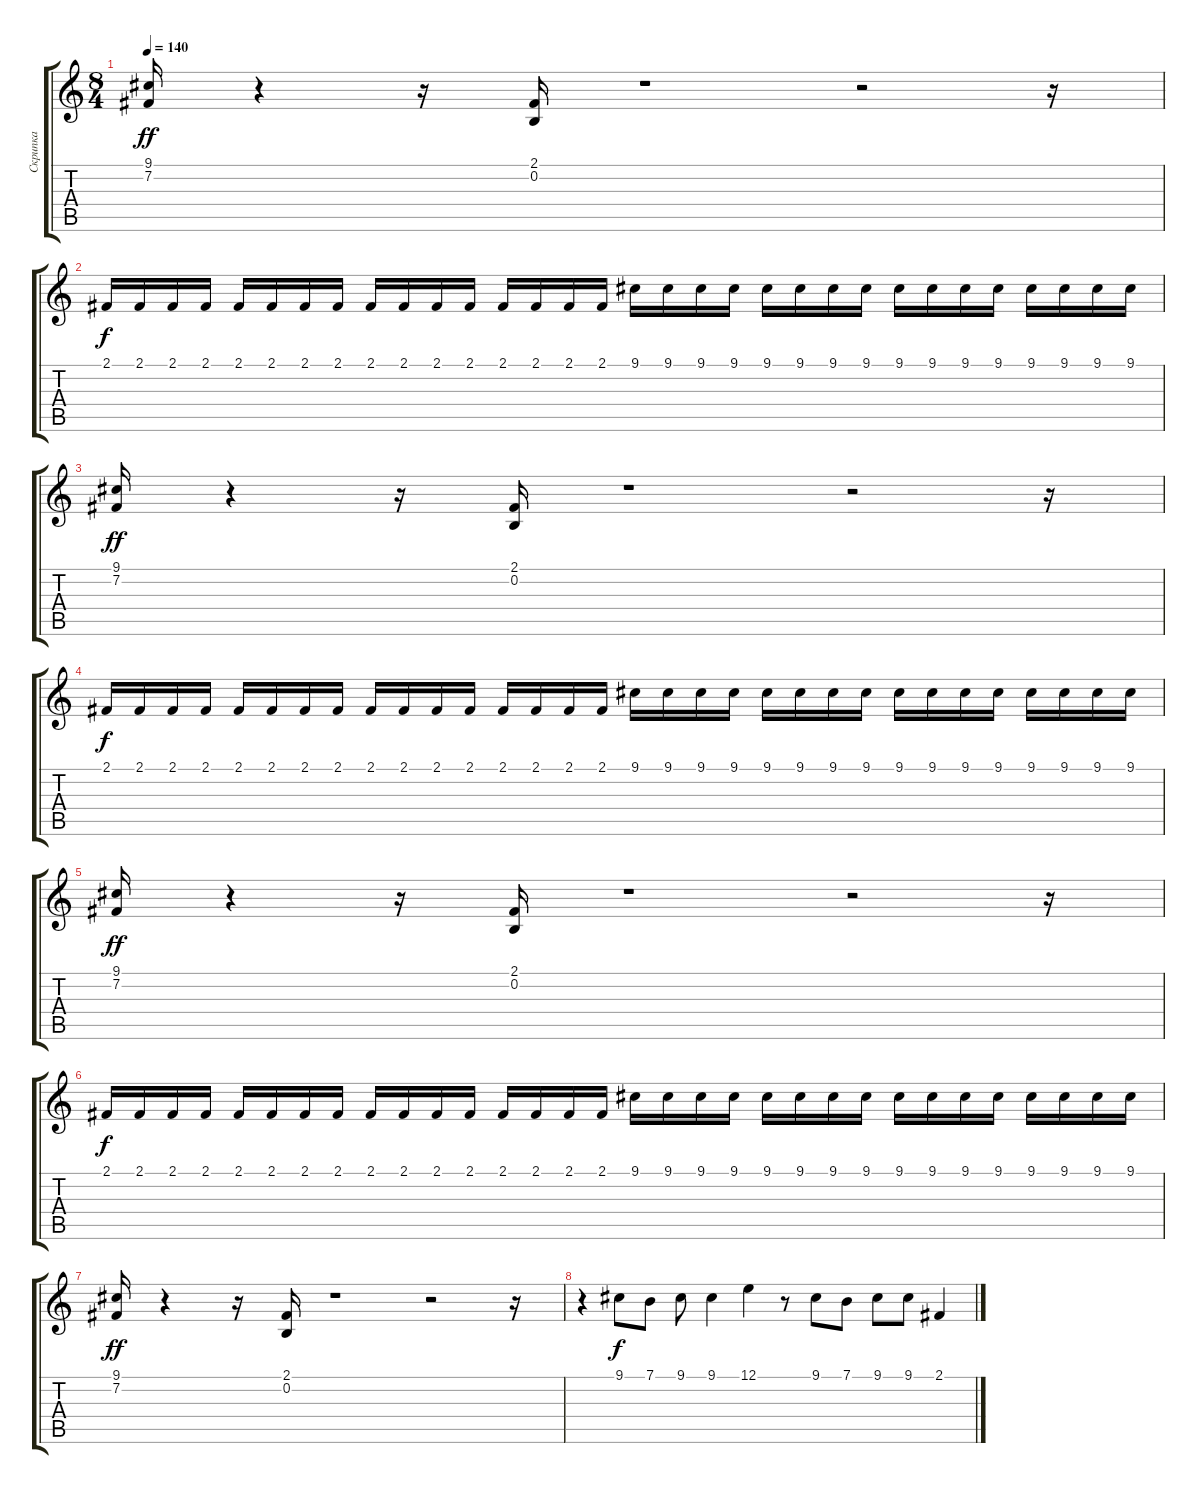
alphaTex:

\track ("Скрипка" "Скрипка") {instrument violin}
\staff {score tabs}
\tuning (E4 B3 G3 D3 A2 E2) {hide}
\ts (8 4)
\tempo 140
\clef g2
\ks c
(9.1 7.2).16{dy ff} r.4 r.16 (2.1 0.2).16 r.1 r.2 r.16 |
2.1.16{dy f} 2.1.16 2.1.16 2.1.16 2.1.16 2.1.16 2.1.16 2.1.16 2.1.16 2.1.16 2.1.16 2.1.16 2.1.16 2.1.16 2.1.16 2.1.16 9.1.16 9.1.16 9.1.16 9.1.16 9.1.16 9.1.16 9.1.16 9.1.16 9.1.16 9.1.16 9.1.16 9.1.16 9.1.16 9.1.16 9.1.16 9.1.16{volume 13} |
(9.1 7.2).16{dy ff} r.4 r.16 (2.1 0.2).16 r.1 r.2 r.16{volume 10} |
2.1.16{dy f} 2.1.16 2.1.16 2.1.16 2.1.16 2.1.16 2.1.16 2.1.16 2.1.16 2.1.16 2.1.16 2.1.16 2.1.16 2.1.16 2.1.16 2.1.16 9.1.16 9.1.16 9.1.16 9.1.16 9.1.16 9.1.16 9.1.16 9.1.16 9.1.16 9.1.16 9.1.16 9.1.16 9.1.16 9.1.16 9.1.16 9.1.16 |
(9.1 7.2).16{dy ff} r.4 r.16 (2.1 0.2).16 r.1 r.2 r.16 |
2.1.16{dy f} 2.1.16 2.1.16 2.1.16 2.1.16 2.1.16 2.1.16 2.1.16 2.1.16 2.1.16 2.1.16 2.1.16 2.1.16 2.1.16 2.1.16 2.1.16 9.1.16 9.1.16 9.1.16 9.1.16 9.1.16 9.1.16 9.1.16 9.1.16 9.1.16 9.1.16 9.1.16 9.1.16 9.1.16 9.1.16 9.1.16 9.1.16 |
(9.1 7.2).16{dy ff} r.4 r.16 (2.1 0.2).16 r.1 r.2 r.16 |
r.4{volume 14 instrument pizzicatostrings} 9.1.8{dy f} 7.1.8 9.1.8 9.1.4 12.1.4 r.8 9.1.8 7.1.8 9.1.8 9.1.8 2.1.4
